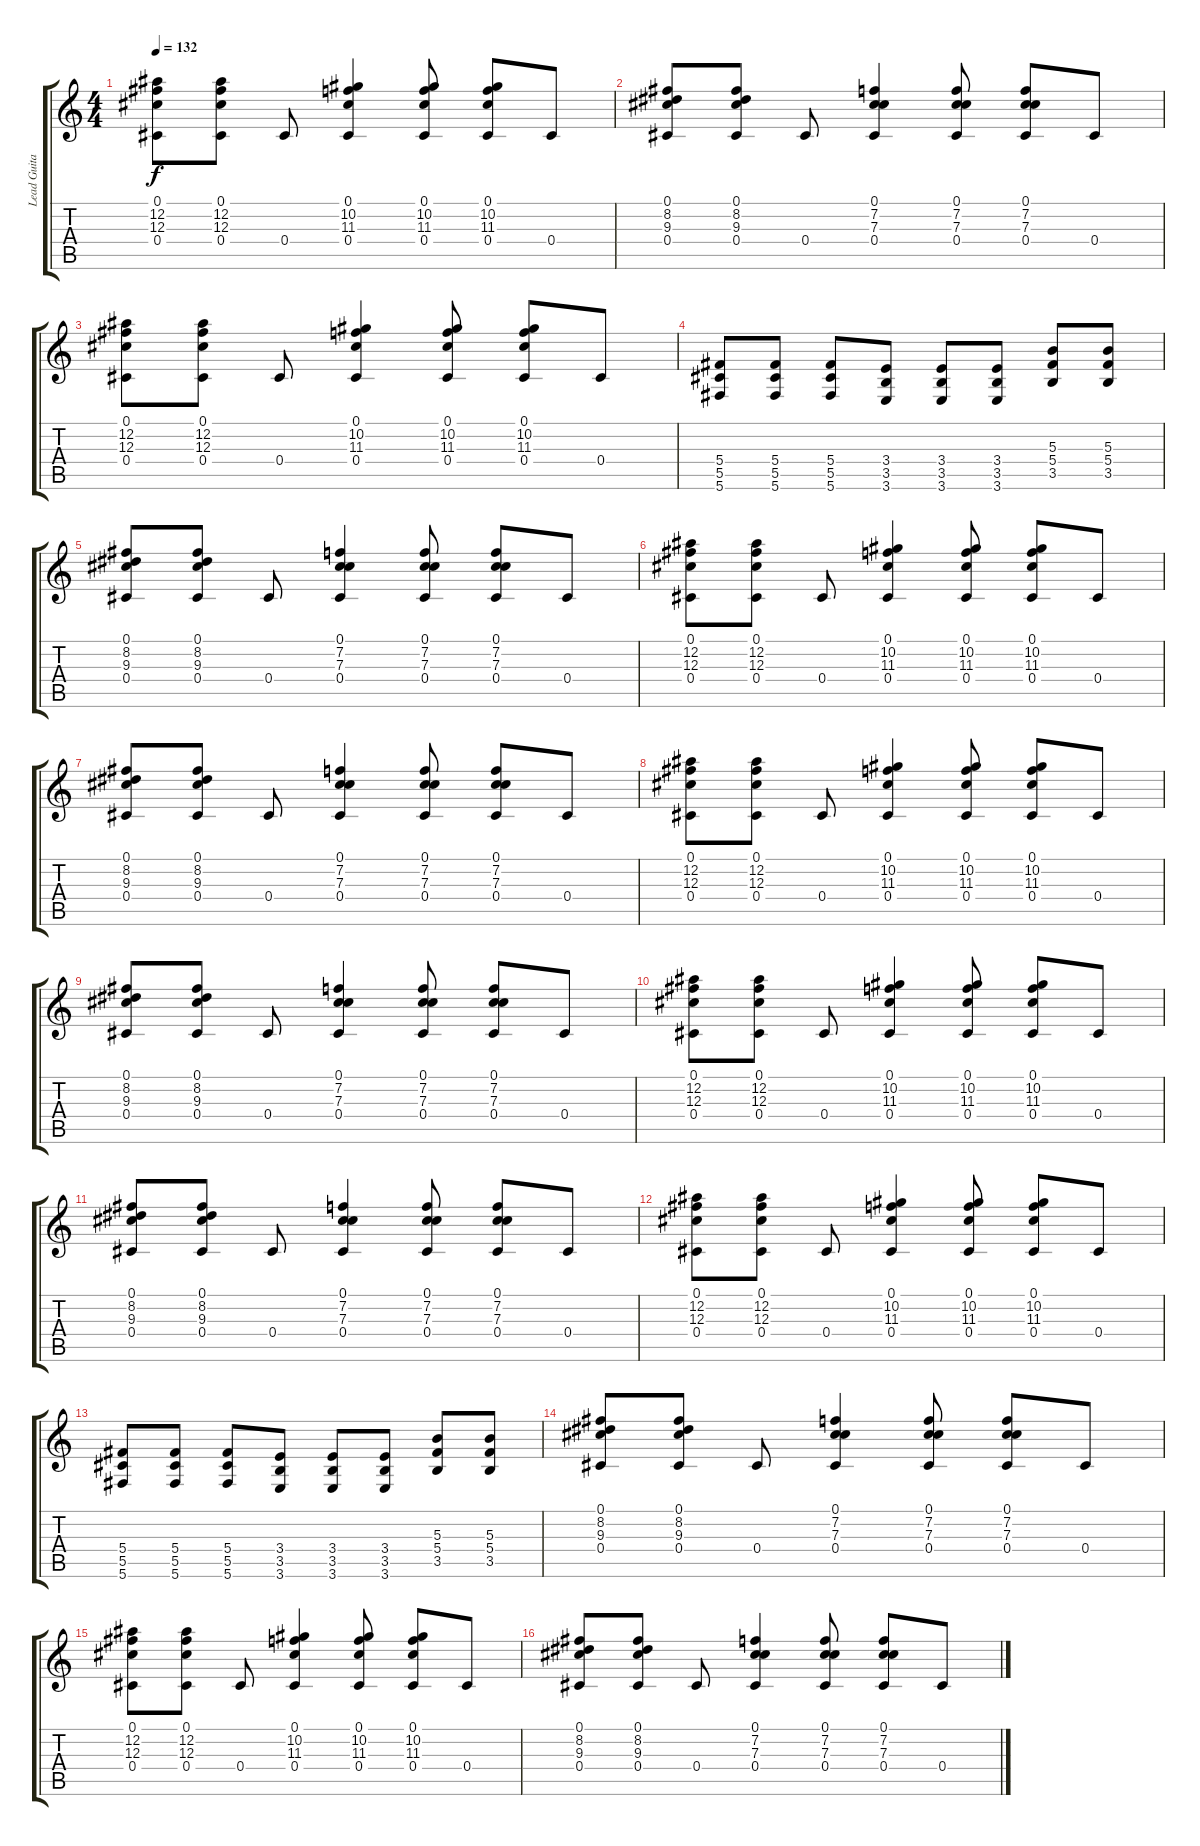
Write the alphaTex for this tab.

\track ("Lead Guitar" "Lead Guita") {instrument overdrivenguitar}
\staff {score tabs}
\tuning (Db4 Bb3 Gb3 Db3 Ab2 Db2) {hide}
\ts (4 4)
\tempo 132
\clef g2
\ks c
(0.1 12.2 12.3 0.4).8{dy f} (0.1 12.2 12.3 0.4).8 0.4.8 (0.1 10.2 11.3 0.4).4 (0.1 10.2 11.3 0.4).8 (0.1 10.2 11.3 0.4).8 0.4.8 |
(0.1 8.2 9.3 0.4).8 (0.1 8.2 9.3 0.4).8 0.4.8 (0.1 7.2 7.3 0.4).4 (0.1 7.2 7.3 0.4).8 (0.1 7.2 7.3 0.4).8 0.4.8 |
(0.1 12.2 12.3 0.4).8 (0.1 12.2 12.3 0.4).8 0.4.8 (0.1 10.2 11.3 0.4).4 (0.1 10.2 11.3 0.4).8 (0.1 10.2 11.3 0.4).8 0.4.8 |
(5.4 5.5 5.6).8 (5.4 5.5 5.6).8 (5.4 5.5 5.6).8 (3.4 3.5 3.6).8 (3.4 3.5 3.6).8 (3.4 3.5 3.6).8 (5.3 5.4 3.5).8 (5.3 5.4 3.5).8 |
(0.1 8.2 9.3 0.4).8 (0.1 8.2 9.3 0.4).8 0.4.8 (0.1 7.2 7.3 0.4).4 (0.1 7.2 7.3 0.4).8 (0.1 7.2 7.3 0.4).8 0.4.8 |
(0.1 12.2 12.3 0.4).8 (0.1 12.2 12.3 0.4).8 0.4.8 (0.1 10.2 11.3 0.4).4 (0.1 10.2 11.3 0.4).8 (0.1 10.2 11.3 0.4).8 0.4.8 |
(0.1 8.2 9.3 0.4).8 (0.1 8.2 9.3 0.4).8 0.4.8 (0.1 7.2 7.3 0.4).4 (0.1 7.2 7.3 0.4).8 (0.1 7.2 7.3 0.4).8 0.4.8 |
(0.1 12.2 12.3 0.4).8 (0.1 12.2 12.3 0.4).8 0.4.8 (0.1 10.2 11.3 0.4).4 (0.1 10.2 11.3 0.4).8 (0.1 10.2 11.3 0.4).8 0.4.8 |
(0.1 8.2 9.3 0.4).8 (0.1 8.2 9.3 0.4).8 0.4.8 (0.1 7.2 7.3 0.4).4 (0.1 7.2 7.3 0.4).8 (0.1 7.2 7.3 0.4).8 0.4.8 |
(0.1 12.2 12.3 0.4).8 (0.1 12.2 12.3 0.4).8 0.4.8 (0.1 10.2 11.3 0.4).4 (0.1 10.2 11.3 0.4).8 (0.1 10.2 11.3 0.4).8 0.4.8 |
(0.1 8.2 9.3 0.4).8 (0.1 8.2 9.3 0.4).8 0.4.8 (0.1 7.2 7.3 0.4).4 (0.1 7.2 7.3 0.4).8 (0.1 7.2 7.3 0.4).8 0.4.8 |
(0.1 12.2 12.3 0.4).8 (0.1 12.2 12.3 0.4).8 0.4.8 (0.1 10.2 11.3 0.4).4 (0.1 10.2 11.3 0.4).8 (0.1 10.2 11.3 0.4).8 0.4.8 |
(5.4 5.5 5.6).8 (5.4 5.5 5.6).8 (5.4 5.5 5.6).8 (3.4 3.5 3.6).8 (3.4 3.5 3.6).8 (3.4 3.5 3.6).8 (5.3 5.4 3.5).8 (5.3 5.4 3.5).8 |
(0.1 8.2 9.3 0.4).8 (0.1 8.2 9.3 0.4).8 0.4.8 (0.1 7.2 7.3 0.4).4 (0.1 7.2 7.3 0.4).8 (0.1 7.2 7.3 0.4).8 0.4.8 |
(0.1 12.2 12.3 0.4).8 (0.1 12.2 12.3 0.4).8 0.4.8 (0.1 10.2 11.3 0.4).4 (0.1 10.2 11.3 0.4).8 (0.1 10.2 11.3 0.4).8 0.4.8 |
(0.1 8.2 9.3 0.4).8 (0.1 8.2 9.3 0.4).8 0.4.8 (0.1 7.2 7.3 0.4).4 (0.1 7.2 7.3 0.4).8 (0.1 7.2 7.3 0.4).8 0.4.8
